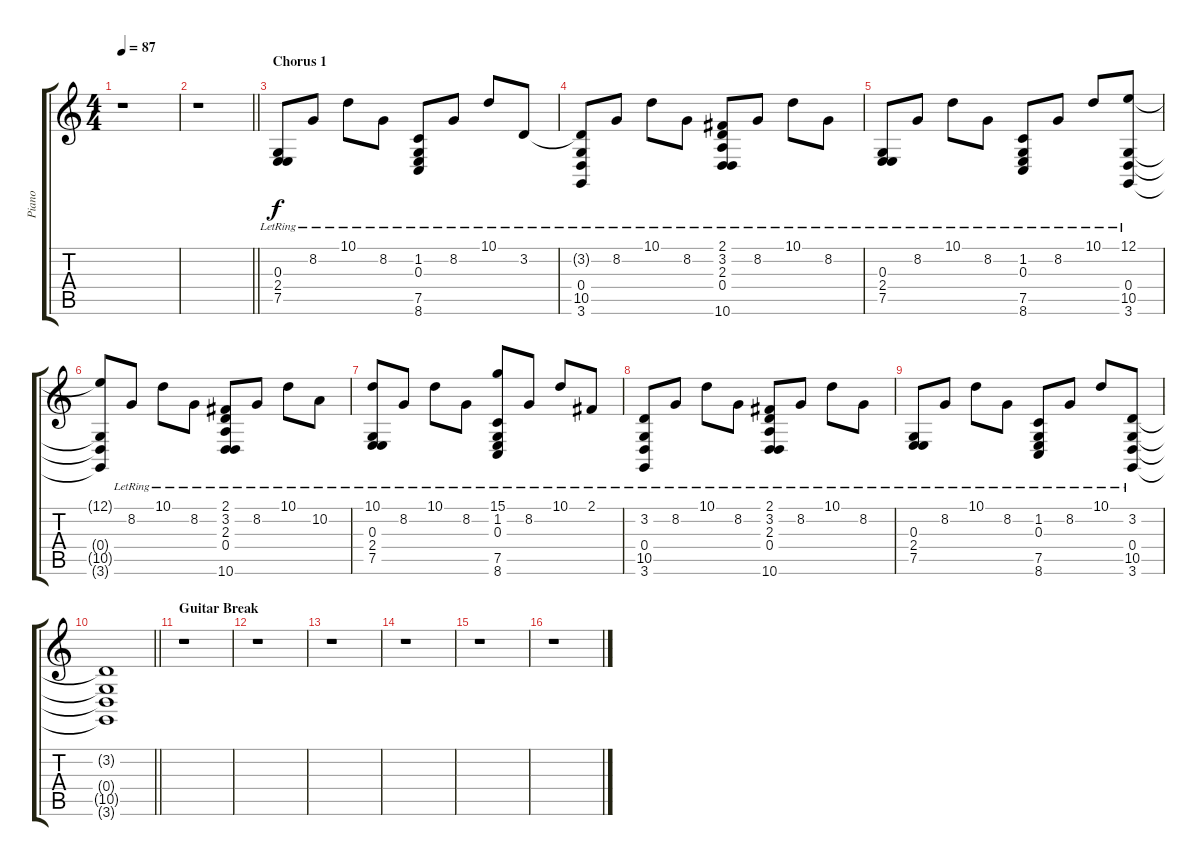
\track ("Piano" "Piano") {instrument acousticgrandpiano}
\staff {score tabs}
\tuning (E4 B3 G3 D3 A2 E2) {hide}
\ts (4 4)
\tempo 87
\clef g2
\ks c
r.1{dy f} |
\barLineRight lightlight
r.1 |
\section ("" "Chorus 1")
(0.3{lr} 2.4{lr} 7.5{lr}).8{volume 16} 8.2{lr}.8 10.1{lr}.8 8.2{lr}.8 (1.2{lr} 0.3{lr} 7.5{lr} 8.6{lr}).8 8.2{lr}.8 10.1{lr}.8 3.2{lr}.8 |
(3.2{t} 0.4{lr} 10.5{lr} 3.6{lr}).8 8.2{lr}.8 10.1{lr}.8 8.2{lr}.8 (2.1{lr} 3.2{lr} 2.3{lr} 0.4{lr} 10.6{lr}).8 8.2{lr}.8 10.1{lr}.8 8.2{lr}.8 |
(0.3{lr} 2.4{lr} 7.5{lr}).8 8.2{lr}.8 10.1{lr}.8 8.2{lr}.8 (1.2{lr} 0.3{lr} 7.5{lr} 8.6{lr}).8 8.2{lr}.8 10.1{lr}.8 (12.1{lr} 0.4{lr} 10.5{lr} 3.6{lr}).8 |
(12.1{t} 0.4{t} 10.5{t} 3.6{t}).8 8.2{lr}.8 10.1{lr}.8 8.2{lr}.8 (2.1{lr} 3.2{lr} 2.3{lr} 0.4{lr} 10.6{lr}).8 8.2{lr}.8 10.1{lr}.8 10.2{lr}.8 |
(10.1{lr} 0.3{lr} 2.4{lr} 7.5{lr}).8 8.2{lr}.8 10.1{lr}.8 8.2{lr}.8 (15.1{lr} 1.2{lr} 0.3{lr} 7.5{lr} 8.6{lr}).8 8.2{lr}.8 10.1{lr}.8 2.1{lr}.8 |
(3.2 0.4{lr} 10.5{lr} 3.6{lr}).8 8.2{lr}.8 10.1{lr}.8 8.2{lr}.8 (2.1{lr} 3.2{lr} 2.3{lr} 0.4{lr} 10.6{lr}).8 8.2{lr}.8 10.1{lr}.8 8.2{lr}.8 |
(0.3{lr} 2.4{lr} 7.5{lr}).8 8.2{lr}.8 10.1{lr}.8 8.2{lr}.8 (1.2{lr} 0.3{lr} 7.5{lr} 8.6{lr}).8 8.2{lr}.8 10.1{lr}.8 (3.2{lr} 0.4{lr} 10.5{lr} 3.6{lr}).8 |
\barLineRight lightlight
(3.2{t} 0.4{t} 10.5{t} 3.6{t}).1 |
\section ("" "Guitar Break")
r.1 |
r.1 |
r.1 |
r.1 |
r.1 |
r.1
